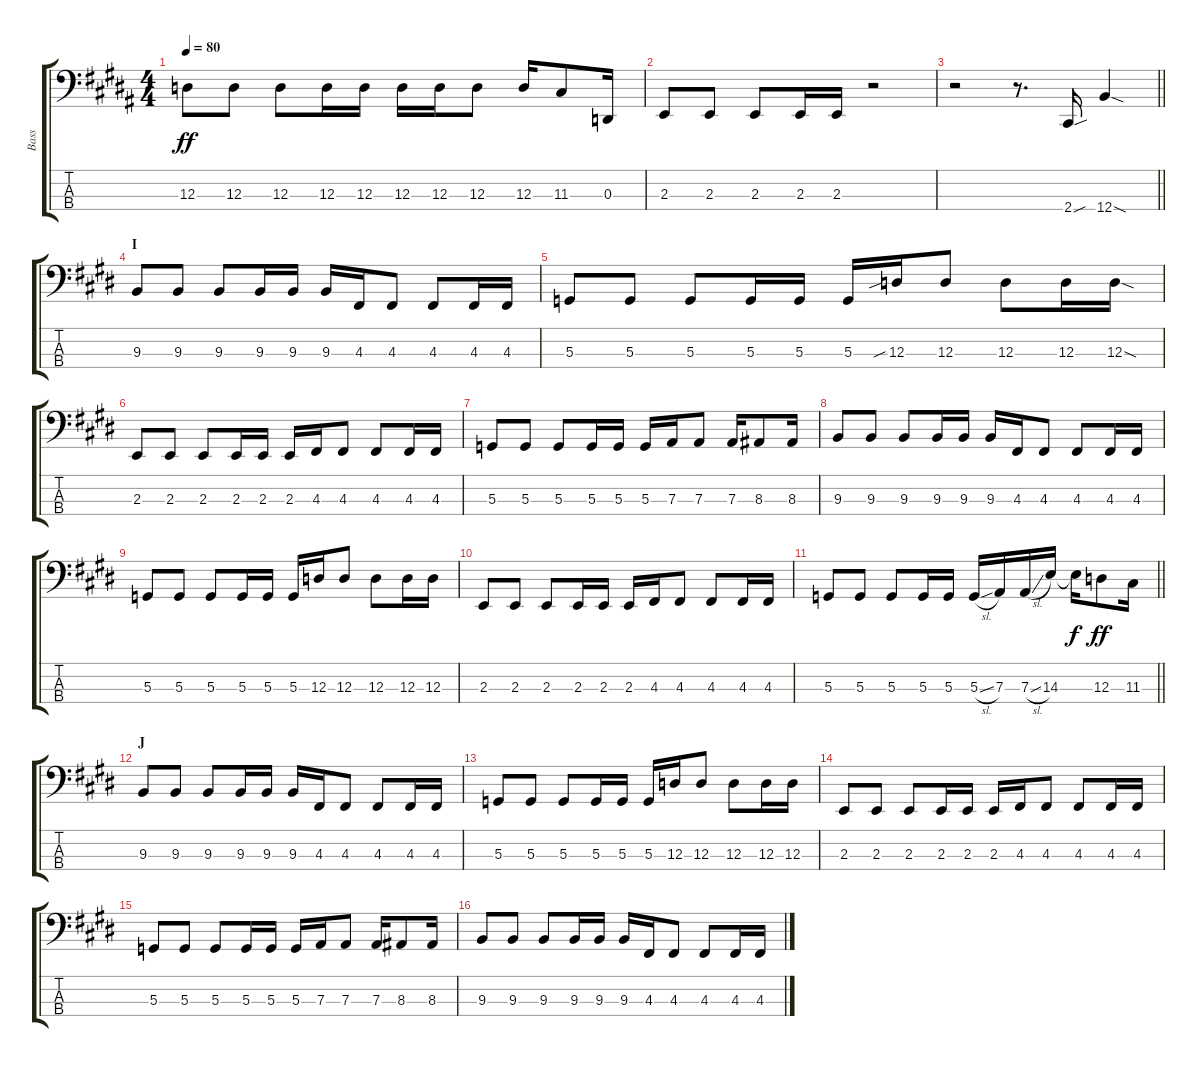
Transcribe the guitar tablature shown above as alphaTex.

\track ("Bass" "Bass") {instrument electricbasspick}
\staff {score tabs}
\tuning (C2 G1 D1 B0) {hide}
\ts (4 4)
\tempo 80
\clef f4
\ks b
12.3.8{dy ff} 12.3.8 12.3.8 12.3.16 12.3.16 12.3.16 12.3.16 12.3.8 12.3.16 11.3.8 0.3.16 |
2.3.8 2.3.8 2.3.8 2.3.16 2.3.16 r.2 |
\barLineRight lightlight
r.2 r.8{d} 2.4{sou}.16 12.4{sod}.4 |
\section ("" "I")
\ks e
9.3.8 9.3.8 9.3.8 9.3.16 9.3.16 9.3.16 4.3.16 4.3.8 4.3.8 4.3.16 4.3.16 |
5.3.8 5.3.8 5.3.8 5.3.16 5.3.16 5.3.16 12.3{sib}.16 12.3.8 12.3.8 12.3.16 12.3{sod}.16 |
2.3.8 2.3.8 2.3.8 2.3.16 2.3.16 2.3.16 4.3.16 4.3.8 4.3.8 4.3.16 4.3.16 |
5.3.8 5.3.8 5.3.8 5.3.16 5.3.16 5.3.16 7.3.16 7.3.8 7.3.16 8.3.8 8.3.16 |
9.3.8 9.3.8 9.3.8 9.3.16 9.3.16 9.3.16 4.3.16 4.3.8 4.3.8 4.3.16 4.3.16 |
5.3.8 5.3.8 5.3.8 5.3.16 5.3.16 5.3.16 12.3.16 12.3.8 12.3.8 12.3.16 12.3.16 |
2.3.8 2.3.8 2.3.8 2.3.16 2.3.16 2.3.16 4.3.16 4.3.8 4.3.8 4.3.16 4.3.16 |
\barLineRight lightlight
5.3.8 5.3.8 5.3.8 5.3.16 5.3.16 5.3{sl}.16 7.3.16 7.3{sl}.16 14.3.16 14.3{t}.16{dy f} 12.3.8{dy ff} 11.3.16 |
\section ("" "J")
9.3.8 9.3.8 9.3.8 9.3.16 9.3.16 9.3.16 4.3.16 4.3.8 4.3.8 4.3.16 4.3.16 |
5.3.8 5.3.8 5.3.8 5.3.16 5.3.16 5.3.16 12.3.16 12.3.8 12.3.8 12.3.16 12.3.16 |
2.3.8 2.3.8 2.3.8 2.3.16 2.3.16 2.3.16 4.3.16 4.3.8 4.3.8 4.3.16 4.3.16 |
5.3.8 5.3.8 5.3.8 5.3.16 5.3.16 5.3.16 7.3.16 7.3.8 7.3.16 8.3.8 8.3.16 |
9.3.8 9.3.8 9.3.8 9.3.16 9.3.16 9.3.16 4.3.16 4.3.8 4.3.8 4.3.16 4.3.16
